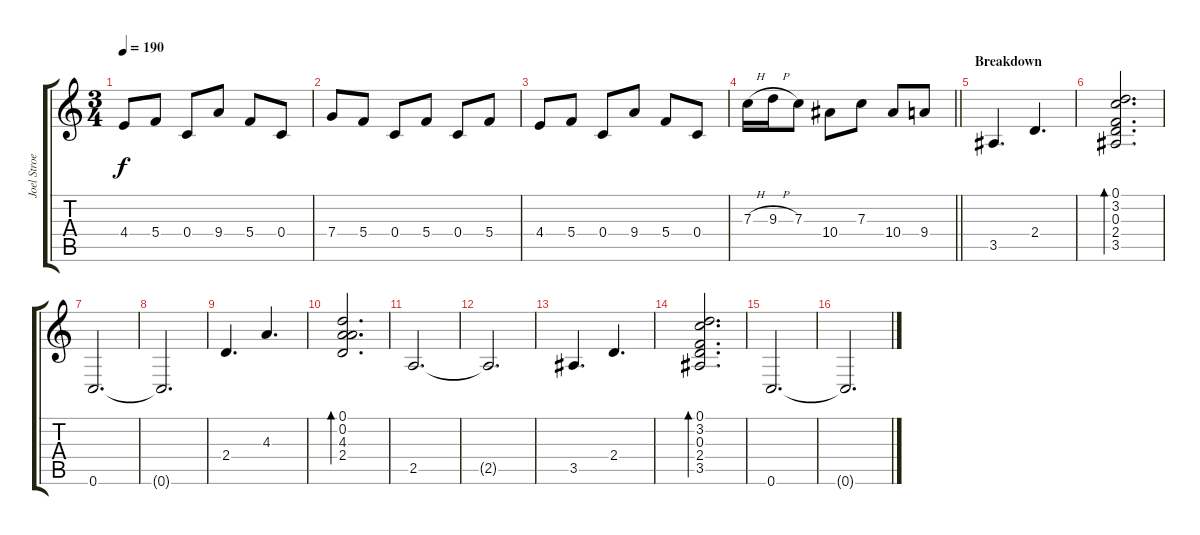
\track ("Joel Stroetzel" "Joel Stroe") {instrument overdrivenguitar}
\staff {score tabs}
\tuning (D4 A3 F3 C3 G2 C2) {hide}
\ts (3 4)
\tempo 190
\clef g2
\ks c
4.4.8{dy f} 5.4.8 0.4.8 9.4.8 5.4.8 0.4.8 |
7.4.8 5.4.8 0.4.8 5.4.8 0.4.8 5.4.8 |
4.4.8 5.4.8 0.4.8 9.4.8 5.4.8 0.4.8 |
\barLineRight lightlight
7.3{h}.16 9.3{h}.16 7.3.8 10.4.8 7.3.8 10.4.8 9.4.8 |
\section ("" "Breakdown")
3.5.4{d instrument electricguitarclean} 2.4.4{d} |
(0.1 3.2 0.3 2.4 3.5).2{d bd 240} |
0.6.2{d} |
0.6{t}.2{d} |
2.4.4{d} 4.3.4{d} |
(0.1 0.2 4.3 2.4).2{d bd 240} |
2.5.2{d} |
2.5{t}.2{d} |
3.5.4{d} 2.4.4{d} |
(0.1 3.2 0.3 2.4 3.5).2{d bd 240} |
0.6.2{d} |
0.6{t}.2{d}
